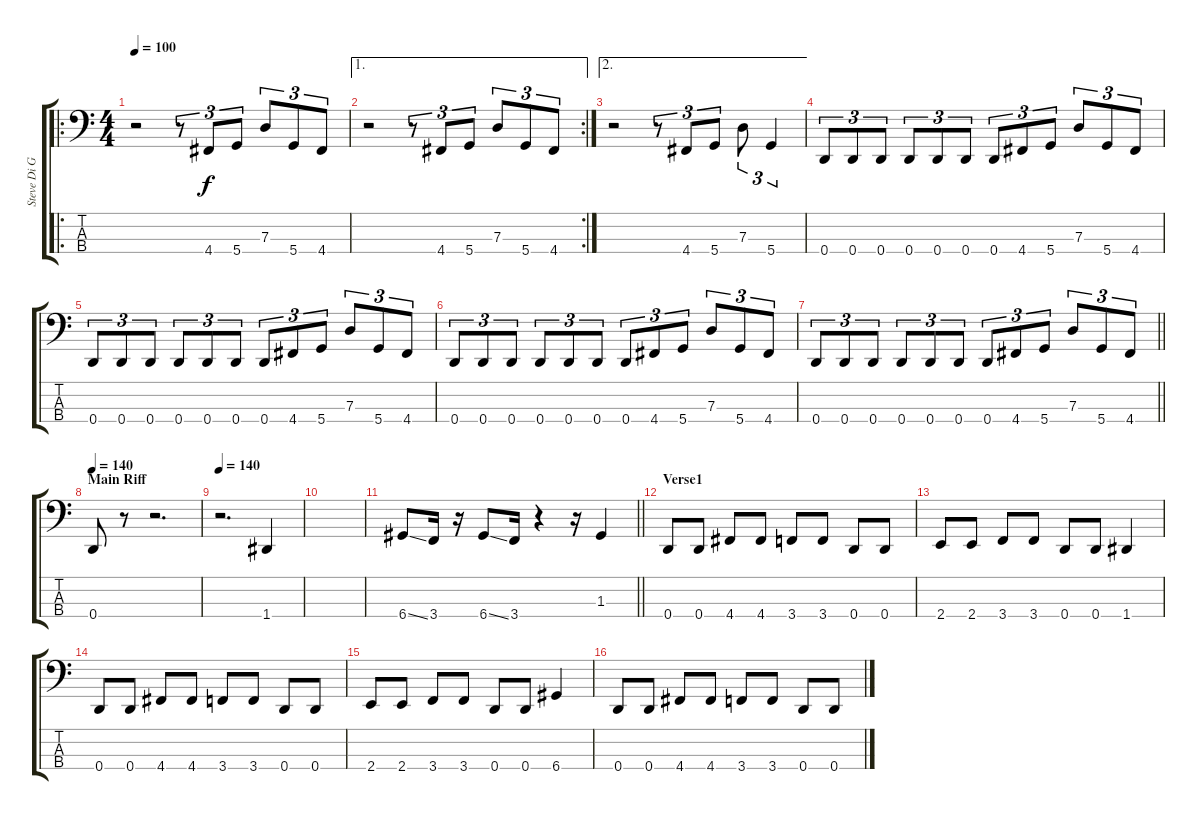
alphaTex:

\track ("Steve Di Gorgio" "Steve Di G") {instrument electricbasspick}
\staff {score tabs}
\tuning (F2 C2 G1 D1) {hide}
\ro
\ts (4 4)
\tempo 100
\clef f4
\ks c
r.2{dy f instrument electricbasspick} r.8{tu (3 2)} 4.4.8{tu (3 2)} 5.4.8{tu (3 2)} 7.3.8{tu (3 2)} 5.4.8{tu (3 2)} 4.4.8{tu (3 2)} |
\ae 1
\rc 2
r.2 r.8{tu (3 2)} 4.4.8{tu (3 2)} 5.4.8{tu (3 2)} 7.3.8{tu (3 2)} 5.4.8{tu (3 2)} 4.4.8{tu (3 2)} |
\ae 2
r.2 r.8{tu (3 2)} 4.4.8{tu (3 2)} 5.4.8{tu (3 2)} 7.3.8{tu (3 2)} 5.4.4{tu (3 2)} |
0.4.8{tu (3 2)} 0.4.8{tu (3 2)} 0.4.8{tu (3 2)} 0.4.8{tu (3 2)} 0.4.8{tu (3 2)} 0.4.8{tu (3 2)} 0.4.8{tu (3 2)} 4.4.8{tu (3 2)} 5.4.8{tu (3 2)} 7.3.8{tu (3 2)} 5.4.8{tu (3 2)} 4.4.8{tu (3 2)} |
0.4.8{tu (3 2)} 0.4.8{tu (3 2)} 0.4.8{tu (3 2)} 0.4.8{tu (3 2)} 0.4.8{tu (3 2)} 0.4.8{tu (3 2)} 0.4.8{tu (3 2)} 4.4.8{tu (3 2)} 5.4.8{tu (3 2)} 7.3.8{tu (3 2)} 5.4.8{tu (3 2)} 4.4.8{tu (3 2)} |
0.4.8{tu (3 2)} 0.4.8{tu (3 2)} 0.4.8{tu (3 2)} 0.4.8{tu (3 2)} 0.4.8{tu (3 2)} 0.4.8{tu (3 2)} 0.4.8{tu (3 2)} 4.4.8{tu (3 2)} 5.4.8{tu (3 2)} 7.3.8{tu (3 2)} 5.4.8{tu (3 2)} 4.4.8{tu (3 2)} |
\barLineRight lightlight
0.4.8{tu (3 2)} 0.4.8{tu (3 2)} 0.4.8{tu (3 2)} 0.4.8{tu (3 2)} 0.4.8{tu (3 2)} 0.4.8{tu (3 2)} 0.4.8{tu (3 2)} 4.4.8{tu (3 2)} 5.4.8{tu (3 2)} 7.3.8{tu (3 2)} 5.4.8{tu (3 2)} 4.4.8{tu (3 2)} |
\section ("" "Main Riff")
\tempo 140
0.4.8 r.8 r.2{d} |
\tempo 140
r.2{d} 1.4.4 |
|
\barLineRight lightlight
6.4{ss}.8{instrument slapbass1} 3.4.16{instrument electricbassfinger} r.16 6.4{ss}.8{instrument slapbass1} 3.4.16{instrument electricbassfinger} r.4 r.16 1.3.4 |
\section ("" "Verse1")
0.4.8 0.4.8 4.4.8 4.4.8 3.4.8 3.4.8 0.4.8 0.4.8 |
2.4.8 2.4.8 3.4.8 3.4.8 0.4.8 0.4.8 1.4.4 |
0.4.8 0.4.8 4.4.8 4.4.8 3.4.8 3.4.8 0.4.8 0.4.8 |
2.4.8 2.4.8 3.4.8 3.4.8 0.4.8 0.4.8 6.4.4 |
0.4.8 0.4.8 4.4.8 4.4.8 3.4.8 3.4.8 0.4.8 0.4.8
